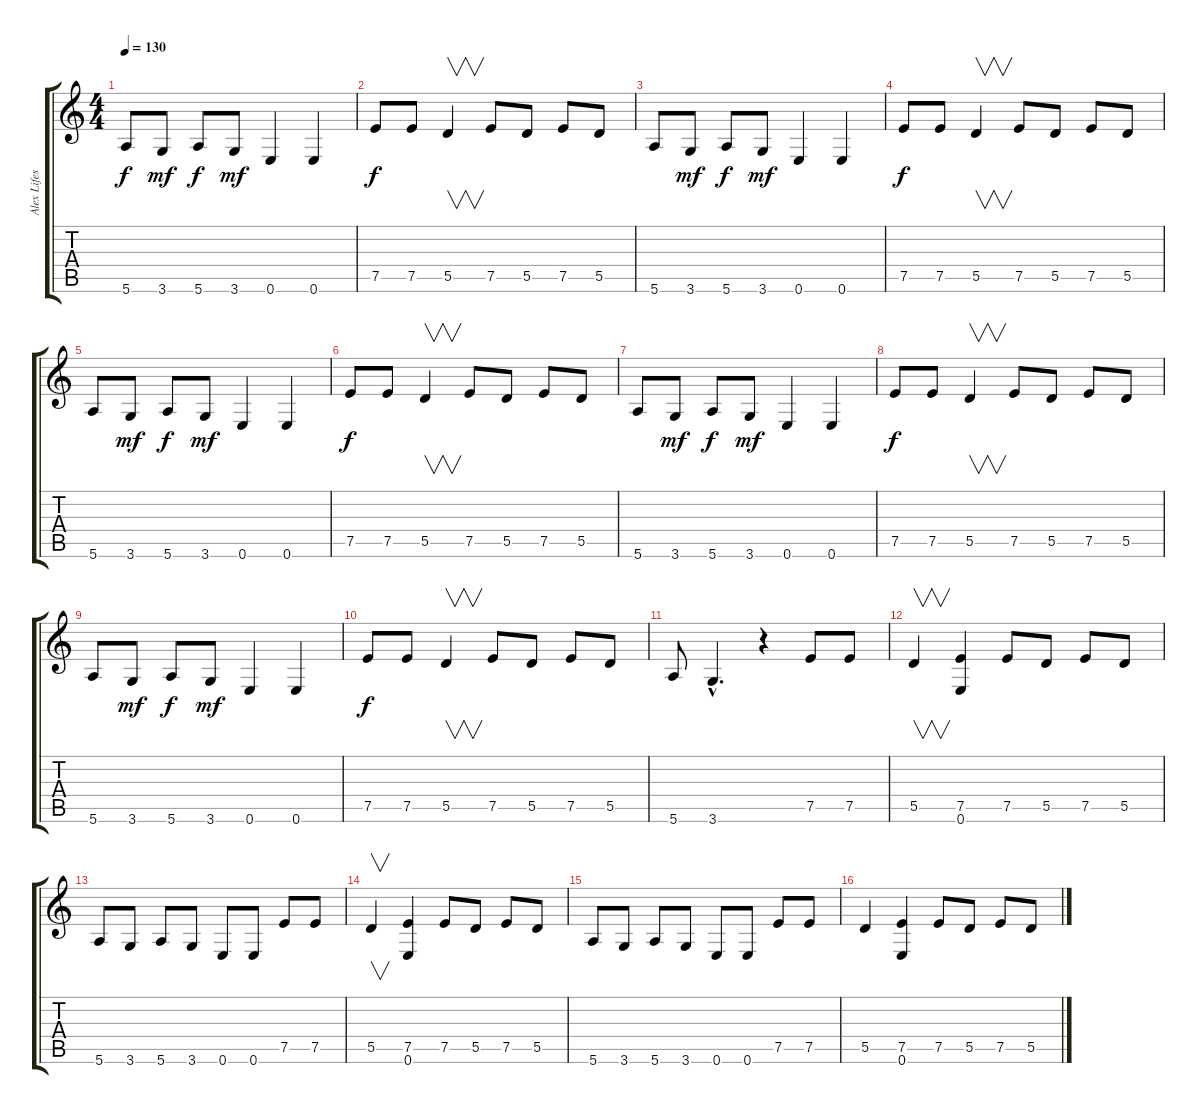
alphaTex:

\track ("Alex Lifeson" "Alex Lifes") {instrument overdrivenguitar}
\staff {score tabs}
\tuning (E4 B3 G3 D3 A2 E2) {hide}
\ts (4 4)
\tempo 130
\clef g2
\ks c
5.6.8{dy f} 3.6.8{dy mf} 5.6.8{dy f} 3.6.8{dy mf} 0.6.4 0.6.4 |
7.5.8{dy f} 7.5.8 5.5.4{v} 7.5.8 5.5.8 7.5.8 5.5.8 |
5.6.8 3.6.8{dy mf} 5.6.8{dy f} 3.6.8{dy mf} 0.6.4 0.6.4 |
7.5.8{dy f} 7.5.8 5.5.4{v} 7.5.8 5.5.8 7.5.8 5.5.8 |
5.6.8 3.6.8{dy mf} 5.6.8{dy f} 3.6.8{dy mf} 0.6.4 0.6.4 |
7.5.8{dy f} 7.5.8 5.5.4{v} 7.5.8 5.5.8 7.5.8 5.5.8 |
5.6.8 3.6.8{dy mf} 5.6.8{dy f} 3.6.8{dy mf} 0.6.4 0.6.4 |
7.5.8{dy f} 7.5.8 5.5.4{v} 7.5.8 5.5.8 7.5.8 5.5.8 |
5.6.8 3.6.8{dy mf} 5.6.8{dy f} 3.6.8{dy mf} 0.6.4 0.6.4 |
7.5.8{dy f} 7.5.8 5.5.4{v} 7.5.8 5.5.8 7.5.8 5.5.8 |
5.6.8 3.6{hac}.4{d} r.4 7.5.8 7.5.8 |
5.5.4{v} (7.5 0.6).4 7.5.8 5.5.8 7.5.8 5.5.8 |
5.6.8 3.6.8 5.6.8 3.6.8 0.6.8 0.6.8 7.5.8 7.5.8 |
5.5.4{v} (7.5 0.6).4 7.5.8 5.5.8 7.5.8 5.5.8 |
5.6.8 3.6.8 5.6.8 3.6.8 0.6.8 0.6.8 7.5.8 7.5.8 |
5.5.4 (7.5 0.6).4 7.5.8 5.5.8 7.5.8 5.5.8
